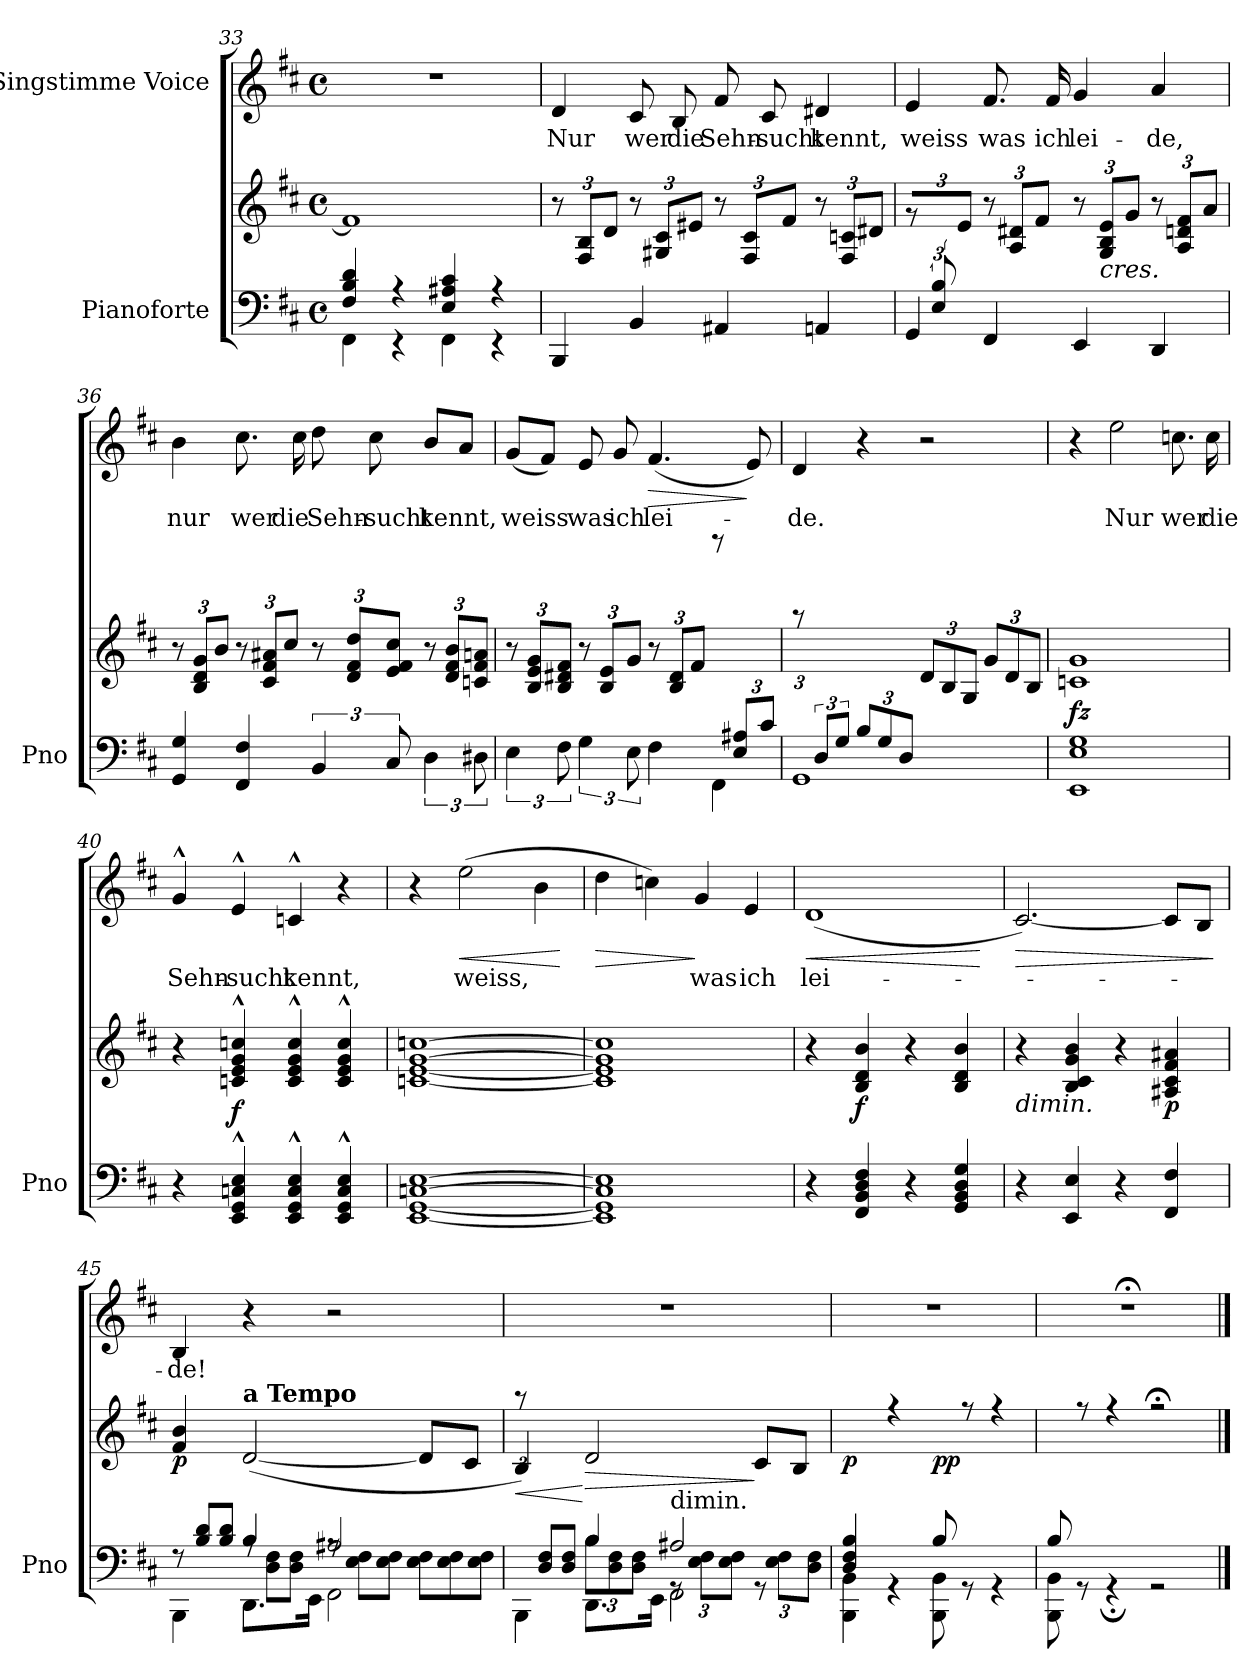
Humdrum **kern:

**kern	**kern	**dynam	**kern	**text	**dynam
*part2	*part2	*part2	*part1	*part1	*part1
*staff3	*staff2	*staff2/3	*staff1	*staff1	*staff1
*I"Pianoforte	*	*	*I"Singstimme Voice	*	*
*I'Pno	*	*	*	*	*
*clefF4	*clefG2	*	*clefG2	*	*
*k[f#c#]	*k[f#c#]	*	*k[f#c#]	*	*
*M4/4	*M4/4	*	*M4/4	*	*
*met(c)	*met(c)	*	*met(c)	*	*
=33	=33	=33	=33	=33	=33
*^	*	*	*^	*	*
4F#/ 4B/ 4d/	4FF#\	1f#]	.	1r	2ryy	.	.
4r	4r	.	.	.	.	.	.
*	*	*	*	*MM100	*	*	*
4E/ 4A#X/ 4c#/	4FF#\	.	.	.	2ryy	.	.
4r	4r	.	.	.	.	.	.
*v	*v	*	*	*v	*v	*	*
=34	=34	=34	=34	=34	=34
*	*Xbrackettup	*	*	*	*
*	*	*	*MM120	*	*
*^	*	*	*^	*	*
!	!	!	!	!LO:TX:a:B:t=a Tempo	!	!	!
!	!	!	!	!	!	!LO:LY:b	!
*v	*v	*	*	*v	*v	*	*
4BBB/	12r	.	4d/	Nur	.
.	12F#/ 12B/L	.	.	.	.
.	12d/J	.	.	.	.
!	!	!	!	!LO:LY:b	!
4BB/	12r	.	8c#/	wer	.
.	12G#X/ 12c#/L	.	.	.	.
!	!	!	!	!LO:LY:b	!
.	.	.	8B/	die	.
.	12e#X/J	.	.	.	.
!	!	!	!	!LO:LY:b	!
4AA#X/	12r	.	8f#/	Sehn-	.
.	12F#/ 12c#/L	.	.	.	.
!	!	!	!	!LO:LY:b	!
.	.	.	8c#/	-sucht	.
.	12f#/J	.	.	.	.
!	!	!	!	!LO:LY:b	!
4AAn/	12r	.	4d#X/	kennt,	.
.	12F#/ 12cn/L	.	.	.	.
.	12d#X/J	.	.	.	.
=35	=35	=35	=35	=35	=35
*^	*	*	*	*	*
!	!	!	!	!	!LO:LY:b	!
12ryy	4GG/	12rg	.	4e/	weiss	.
12E/ 12B/L	.	12ryy	.	.	.	.
6%5ryy	.	12e/J	.	.	.	.
!	!	!	!	!	!LO:LY:b	!
.	4FF#/	12r	.	8.f#/	was	.
.	.	12A/ 12d#X/L	.	.	.	.
.	.	12f#/J	.	.	.	.
!	!	!	!	!	!LO:LY:b	!
.	.	.	.	16f#/	ich	.
!	!	!	!	!	!LO:LY:b	!
.	4EE/	12r	.	4g/	lei-	.
!	!	!LO:TX:b:i:t=cres.	!	!	!	!
.	.	12G/ 12B/ 12e/L	.	.	.	.
.	.	12g/J	.	.	.	.
!	!	!	!	!	!LO:LY:b	!
.	4DD/	12r	.	4a/	-de,	.
.	.	12A/ 12dn/ 12f#/L	.	.	.	.
.	.	12a/J	.	.	.	.
*v	*v	*	*	*	*	*
!!LO:LB:g=z
=36	=36	=36	=36	=36	=36
!	!	!	!	!LO:LY:b	!
4GG/ 4G/	12r	.	4b\	nur	.
.	12B/ 12d/ 12g/L	.	.	.	.
.	12b/J	.	.	.	.
!	!	!	!	!LO:LY:b	!
4FF#/ 4F#/	12r	.	8.cc#\	wer	.
.	12c#/ 12f#/ 12a#X/L	.	.	.	.
.	12cc#/J	.	.	.	.
!	!	!	!	!LO:LY:b	!
.	.	.	16cc#\	die	.
!	!	!	!	!LO:LY:b	!
6BB/	12r	.	8dd\	Sehn-	.
.	12d/ 12f#/ 12dd/L	.	.	.	.
!	!	!	!	!LO:LY:b	!
.	.	.	8cc#\	-sucht	.
12C#/	12e/ 12f#/ 12cc#/J	.	.	.	.
!	!	!	!	!LO:LY:b	!
6D\	12r	.	8b/L	kennt,	.
.	12d/ 12f#/ 12b/L	.	.	.	.
.	.	.	8a/J	.	.
12D#X\	12cn/ 12f#/ 12ani/J	.	.	.	.
=37	=37	=37	=37	=37	=37
*^	*	*	*	*	*
!	!	!	!	!	!LO:LY:b	!
6%5ryy	6E\	12r	.	(<8g/L	weiss	.
.	.	12B/ 12e/ 12g/L	.	.	.	.
.	.	.	.	8f#/J)	.	.
.	12F#\	12B/ 12d#X/ 12f#/J	.	.	.	.
!	!	!	!	!	!LO:LY:b	!
.	6G\	12r	.	8e/	was	.
.	.	12B/ 12e/L	.	.	.	.
!	!	!	!	!	!LO:LY:b	!
.	.	.	.	8g/	ich	.
.	12E\	12g/J	.	.	.	.
!	!	!	!	!	!LO:LY:b	!LO:HP:b
.	4F#\	12r	.	(<4.f#/	lei-	>
.	.	12B/ 12d#/L	.	.	.	.
.	.	12f#/J	.	.	.	.
*	*	*Xtuplet	*	*	*	*
.	4FF#\	12raaaa	.	.	.	.
12E/ 12A#X/L	.	6ryy	.	.	.	.
.	.	.	.	8e/)	.	]
12c#/J	.	.	.	.	.	.
=38	=38	=38	=38	=38	=38	=38
*	*	*tuplet	*	*	*	*
!	!	!	!	!	!LO:LY:b	!
12ryy	1GG	12raa	.	4d/	-de.	.
12D/L	.	12%5ryy	.	.	.	.
12G/J	.	.	.	.	.	.
*Xbrackettup	*	*	*	*	*	*
12B/L	.	.	.	4r	.	.
12G/	.	.	.	.	.	.
12D/J	.	.	.	.	.	.
2ryy	.	12d/L	.	2r	.	.
.	.	12B/	.	.	.	.
.	.	12G/J	.	.	.	.
.	.	12g/L	.	.	.	.
.	.	12d/	.	.	.	.
.	.	12B/J	.	.	.	.
*v	*v	*	*	*	*	*
=39	=39	=39	=39	=39	=39
!	!	!LO:DY:b	!	!	!
1EE 1E 1G	1cn 1g	fz	4r	.	.
!	!	!	!	!LO:LY:b	!
.	.	.	2ee\	Nur	.
!	!	!	!	!LO:LY:b	!
.	.	.	8.ccn\	wer	.
!	!	!	!	!LO:LY:b	!
.	.	.	16cc\	die	.
=40	=40	=40	=40	=40	=40
!	!	!	!	!LO:LY:b	!
4r	4r	.	4g^^/	Sehn-	.
!	!	!LO:DY:b	!	!LO:LY:b	!
4EE/^^ 4GG/^^ 4Cn/^^ 4E/^^	4cn/^^ 4e/^^ 4g/^^ 4ccn/^^	f	4e^^/	-sucht	.
!	!	!	!	!LO:LY:b	!
4EE/^^ 4GG/^^ 4C/^^ 4E/^^	4c/^^ 4e/^^ 4g/^^ 4cc/^^	.	4cn^^/	kennt,	.
4EE/^^ 4GG/^^ 4C/^^ 4E/^^	4c/^^ 4e/^^ 4g/^^ 4cc/^^	.	4r	.	.
!!LO:LB:g=z
=41	=41	=41	=41	=41	=41
*	*	*	*MM116	*	*
[1EE [1GG [1Cn [1E	[1cn [1e [1g [1ccn	.	4r	.	.
!	!	!	!	!LO:LY:b	!LO:HP:b
.	.	.	(>2ee\	weiss,	<
.	.	.	4b\	.	.
.	.	.	.	.	[
=42	=42	=42	=42	=42	=42
!	!	!	!	!	!LO:HP:b
1EE] 1GG] 1C] 1E]	1c] 1e] 1g] 1cc]	.	4dd\	.	>
.	.	.	4ccn\)	.	.
!	!	!	!	!LO:LY:b	!
.	.	.	4g/	was	]
!	!	!	!	!LO:LY:b	!
.	.	.	4e/	ich	.
=43	=43	=43	=43	=43	=43
!	!	!	!	!LO:LY:b	!LO:HP:b
4r	4r	.	(<1d	lei-	<
!	!	!LO:DY:b	!	!	!
4FF#/ 4BB/ 4D/ 4F#/	4B/ 4d/ 4b/	f	.	.	.
4r	4r	.	.	.	.
4GG/ 4BB/ 4D/ 4G/	4B/ 4d/ 4b/	.	.	.	.
.	.	.	.	.	[
=44	=44	=44	=44	=44	=44
*	*	*	*MM112	*	*
!	!LO:TX:b:i:t=dimin.	!	!	!	!
!	!	!	!	!	!LO:HP:b
4r	4r	.	[2.c#/)	.	>
4EE/ 4E/	4B/ 4c#/ 4g/ 4b/	.	.	.	.
4r	4r	.	.	.	.
!	!	!LO:DY:b	!	!	!
4FF#/ 4F#/	4A#X/ 4c#/ 4f#/ 4a#X/	p	8c#/L]	.	.
.	.	.	8B/J	.	.
.	.	.	.	.	]
=45	=45	=45	=45	=45	=45
*Xtuplet	*	*	*	*	*
*	*	*	*MM120	*	*
*^	*	*	*	*	*
*	*^	*	*	*	*	*
!	!	!	!	!LO:DY:b	!	!LO:LY:b	!
12rF	4BBB\	4ryy	4f#/ 4b/	p	4B/	-de!	.
12B/ 12d/L	.	.	.	.	.	.	.
12B/ 12d/J	.	.	.	.	.	.	.
!	!	!	!LO:TX:a:B:t=a Tempo	!	!	!	!
4B/	8.DD\L	12rA	(>[2d/	.	4r	.	.
.	.	12D\ 12F#\L	.	.	.	.	.
.	.	12D\ 12F#\J	.	.	.	.	.
.	16EE\Jk	.	.	.	.	.	.
2A#X/	2FF#\	12rA	.	.	2r	.	.
.	.	12E\ 12F#\L	.	.	.	.	.
.	.	12E\ 12F#\J	.	.	.	.	.
.	.	12E\ 12F#\L	8d/L]	.	.	.	.
.	.	12E\ 12F#\	.	.	.	.	.
.	.	.	8c#/J	.	.	.	.
.	.	12E\ 12F#\J	.	.	.	.	.
=46	=46	=46	=46	=46	=46	=46	=46
*	*	*	*	*	*MM118	*	*
!	!	!	!	!LO:HP:b	!	!	!
*	*	*	*^	*	*	*	*
*	*	*	*	*^	*	*	*	*
12ryy	4BBB\	4ryy	4B/)	12raa	2ryy	<	1r	.	.
12D/ 12F#/L	.	.	.	12%11ryy	.	.	.	.	.
12D/ 12F#/J	.	.	.	.	.	.	.	.	.
*	*tuplet	*	*	*	*	*	*	*	*
!	!	!	!	!	!	!LO:HP:n=1:b	!	!	!
4B/	12B\L	8.DD\L	2d/	.	.	[ >	.	.	.
.	12D\ 12F#\	.	.	.	.	.	.	.	.
.	12D\ 12F#\J	.	.	.	.	.	.	.	.
.	.	16EE\Jk	.	.	.	.	.	.	.
!	!	!	!	!	!LO:TX:b:t=dimin.	!	!	!	!
2A#X/	12rGG	2FF#\	.	.	2ryy	.	.	.	.
.	12E\ 12F#\L	.	.	.	.	.	.	.	.
.	12E\ 12F#\J	.	.	.	.	.	.	.	.
.	12rGG	.	8c#/L	.	.	]	.	.	.
.	12E\ 12F#\L	.	.	.	.	.	.	.	.
.	.	.	8B/J	.	.	.	.	.	.
.	12D\ 12F#\J	.	.	.	.	.	.	.	.
*v	*v	*v	*	*	*	*	*	*	*
*	*v	*v	*v	*	*	*	*
=47	=47	=47	=47	=47	=47
*	*	*	*MM116	*	*
*^	*^	*	*	*	*
*	*	*	*^	*	*	*	*
!	!	!	!	!	!LO:DY:b	!	!	!
*	*	*v	*v	*v	*	*	*	*
4D/ 4F#/ 4B/	4BBB\ 4BB\	4ryy	p	1r	.	.
4ryy	4rGG	4rff	.	.	.	.
!	!	!	!LO:DY:b	!	!	!
8B/	8BBB\ 8BB\	8ryy	pp	.	.	.
4.ryy	8rGG	8rff	.	.	.	.
.	4rGG	4rff	.	.	.	.
=48	=48	=48	=48	=48	=48	=48
8B/	8BBB\ 8BB\	8ryy	.	1r;<	.	.
2..ryy	8rGG	8rff	.	.	.	.
.	4r;GG	4rff	.	.	.	.
.	2rGG	2r;<ff	.	.	.	.
*v	*v	*	*	*	*	*
==	==	==	==	==	==
*-	*-	*-	*-	*-	*-
